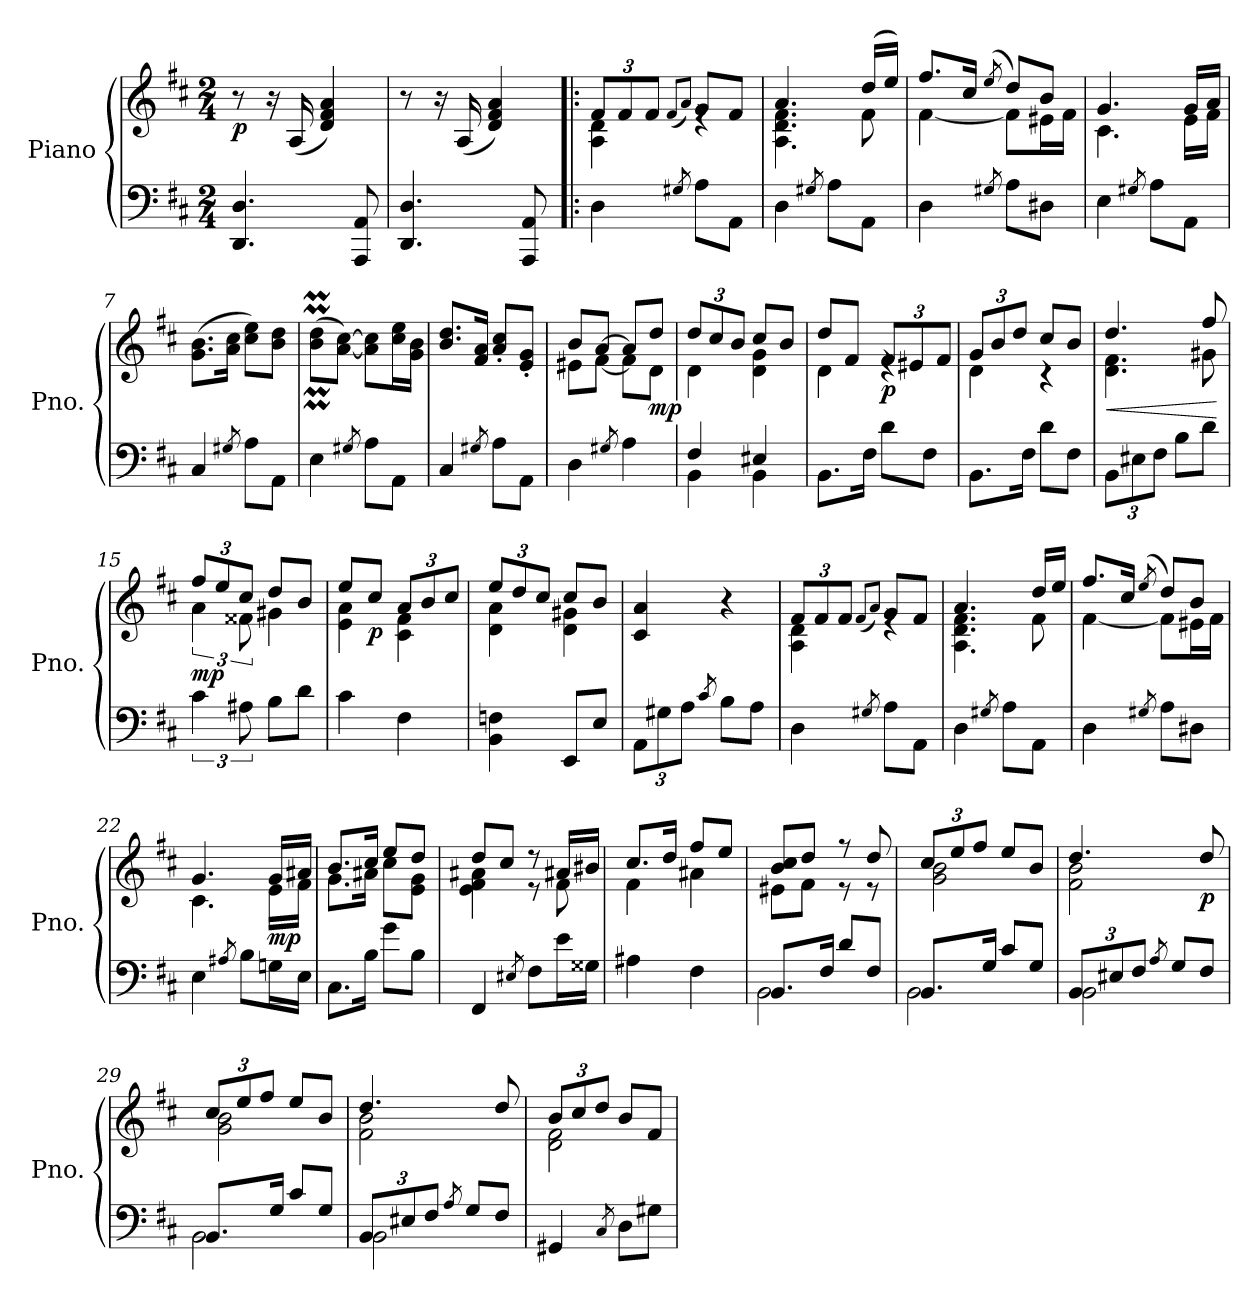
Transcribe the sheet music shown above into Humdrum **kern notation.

**kern	**kern	**dynam
*part1	*part1	*part1
*staff2	*staff1	*staff1/2
*I"Piano	*	*
*I'Pno.	*	*
*clefF4	*clefG2	*
*k[f#c#]	*k[f#c#]	*
*M2/4	*M2/4	*
*MM58	*MM58	*
=1	=1	=1
!	!	!LO:DY:b
4.DD/ 4.D/	8r	p
.	16r	.
.	(<16A/	.
.	4d/ 4f#/ 4a/)	.
8AAA/ 8AA/	.	.
=2	=2	=2
4.DD/ 4.D/	8r	.
.	16r	.
.	(<16A/	.
.	4d/ 4f#/ 4a/)	.
8AAA/ 8AA/	.	.
=3!|:	=3!|:	=3!|:
*	*Xbrackettup	*
*	*MM60	*
*	*^	*
4D\	12f#/L	4A\ 4d\	.
.	12f#/	.	.
.	12f#/J	.	.
.	(<8qf#/L	.	.
8qG#X/	8qa/J)	.	.
8A\L	8g/L	4re	.
8AA\J	8f#/J	.	.
=4	=4	=4	=4
4D\	4.a/	4.A\ 4.d\ 4.f#\	.
8qG#X/	.	.	.
8A\L	.	.	.
8AA\J	(>16dd/LL	8f#\	.
.	16ee/JJ)	.	.
!!LO:LB:g=z	!!
=5	=5	=5	=5
4D\	8.ff#/L	[4f#\	.
.	16cc#/Jk	.	.
8qG#X/	(<8qee/	.	.
8A\L	8dd/L)	8f#\L]	.
8D#X\J	8b/J	16e#X\L	.
.	.	16f#\JJ	.
=6	=6	=6	=6
4E\	4.g/	4.c#\	.
8qG#X/	.	.	.
8A\L	.	.	.
8AA\J	16g/LL	16e\LL	.
.	16a/JJ	16f#\JJ	.
*	*v	*v	*
=7	=7	=7
4C#/	(>8.g\ 8.b\L	.
.	16a\ 16cc#\Jk	.
8qG#X/	.	.
8A\L	8cc#\ 8ee\L)	.
8AA\J	8b\ 8dd\J	.
=8	=8	=8
4E\	(>8b\M 8dd\ML	.
.	[8a\ [8cc#\J)	.
8qG#X/	.	.
8A\L	8a\] 8cc#\]L	.
8AA\J	16cc#\ 16ee\L	.
.	16g\ 16b\JJ	.
=9	=9	=9
4C#/	8.b/ 8.dd/L	.
.	16f#/ 16a/Jk	.
8qG#X/	.	.
8A\L	8a/' 8cc#/'L	.
8AA\J	8e/' 8g/'J	.
!!LO:LB:g=z
=10	=10	=10
*	*^	*
4D\	8b/L	8e#X\L	.
.	[8a/J	[8f#\J	.
8qG#X/	.	.	.
4A\	8a/L]	8f#\L]	.
!	!	!	!LO:DY:b
.	8dd/J	8d\J	mp
=11	=11	=11	=11
*^	*	*	*
4F#/	4BB\	12dd/L	4d\	.
.	.	12cc#/	.	.
.	.	12b/J	.	.
4E#X/	4BB\	8cc#/L	4d\ 4g\	.
.	.	8b/J	.	.
*v	*v	*	*	*
=12	=12	=12	=12
8.BB\L	8dd/L	4d\	.
.	8f#/J	.	.
16F#\Jk	.	.	.
!	!	!	!LO:DY:b
8d\L	12f#/L	4re	p
.	12e#X/	.	.
8F#\J	.	.	.
.	12f#/J	.	.
=13	=13	=13	=13
8.BB\L	12g/L	4d\	.
.	12b/	.	.
.	12dd/J	.	.
16F#\Jk	.	.	.
8d\L	8cc#/L	4r	.
8F#\J	8b/J	.	.
=14	=14	=14	=14
*Xbrackettup	*	*	*
!	!	!	!LO:HP:b
12BB\L	4.dd/	4.d\ 4.f#\	<
12E#X\	.	.	.
12F#\J	.	.	.
8B\L	.	.	.
8d\J	8ff#/	8g#X\	.
*	*v	*v	*
.	.	[
!!LO:LB:g=z
=15	=15	=15
*	*^	*
*brackettup	*	*brackettup	*
!	!	!	!LO:DY:b
6c#\	12ff#/L	6a\	mp
.	12ee/	.	.
12A#X\	12cc#/J	12f##X\	.
8B\L	8dd/L	4g#X\	.
8d\J	8b/J	.	.
=16	=16	=16	=16
4c#\	8ee/L	4e\ 4a\	.
!	!	!	!LO:DY:b
.	8cc#/J	.	p
*	*Xbrackettup	*	*
4F#\	12a/L	4c#\ 4f#\	.
.	12b/	.	.
.	12cc#/J	.	.
=17	=17	=17	=17
4BB\ 4Fn\	12ee/L	4d\ 4a\	.
.	12dd/	.	.
.	12cc#/J	.	.
8EE/L	8cc#/L	4d\ 4g#X\	.
8E/J	8b/J	.	.
*	*v	*v	*
=18	=18	=18
*Xbrackettup	*	*
12AA\L	4c#/ 4a/	.
12G#X\	.	.
12A\J	.	.
8qc#/	.	.
8B\L	4r	.
8A\J	.	.
=19	=19	=19
*	*^	*
4D\	12f#/L	4A\ 4d\	.
.	12f#/	.	.
.	12f#/J	.	.
.	(<8qf#/L	.	.
8qG#X/	8qa/J)	.	.
8A\L	8g/L	4re	.
8AA\J	8f#/J	.	.
!!LO:PB:g=z	!!
=20	=20	=20	=20
4D\	4.a/	4.A\ 4.d\ 4.f#\	.
8qG#X/	.	.	.
8A\L	.	.	.
8AA\J	16dd/LL	8f#\	.
.	16ee/JJ	.	.
=21	=21	=21	=21
4D\	8.ff#/L	[4f#\	.
.	16cc#/Jk	.	.
8qG#X/	(<8qee/	.	.
8A\L	8dd/L)	8f#\L]	.
8D#X\J	8b/J	16e#X\L	.
.	.	16f#\JJ	.
=22	=22	=22	=22
4E\	4.g/	4.c#\	.
8qA#X/	.	.	.
8B\L	.	.	.
!	!	!	!LO:DY:b
16Gn\L	16g/LL	16e\LL	mp
16E\JJ	16a#X/JJ	16f#\JJ	.
=23	=23	=23	=23
8.C#\L	8.b/L	8.g\L	.
16B\Jk	16cc#/Jk	16a#X\Jk	.
8g\L	8ee/L	8cc#\L	.
8B\J	8dd/J	8e\ 8g\J	.
=24	=24	=24	=24
4FF#/	8dd/L	4e\ 4f#\ 4a#X\	.
.	8cc#/J	.	.
8qE#X/	.	.	.
8F#\L	8r	8r	.
16e\L	16a#X/LL	8f#\	.
16G##X\JJ	16b#X/JJ	.	.
!!LO:LB:g=z	!!
=25	=25	=25	=25
4A#X\	8.cc#/L	4f#\	.
.	16dd/Jk	.	.
4F#\	8ff#/L	4a#X\	.
.	8ee/J	.	.
=26	=26	=26	=26
*^	*	*	*
8.BB/L	2BB\	8b/ 8cc#/L	8e#X\L	.
.	.	8dd/J	8f#\J	.
16F#/Jk	.	.	.	.
8d/L	.	8r	8r	.
8F#/J	.	8dd/	8r	.
=27	=27	=27	=27	=27
8.BB/L	2BB\	12cc#/L	2g\ 2b\	.
.	.	12ee/	.	.
.	.	12ff#/J	.	.
16G/Jk	.	.	.	.
8c#/L	.	8ee/L	.	.
8G/J	.	8b/J	.	.
=28	=28	=28	=28	=28
12BB/L	2BB\	4.dd/	2f#\ 2b\	.
12E#X/	.	.	.	.
12F#/J	.	.	.	.
8qA/	.	.	.	.
8G/L	.	.	.	.
!	!	!	!	!LO:DY:b
8F#/J	.	8dd/	.	p
=29	=29	=29	=29	=29
8.BB/L	2BB\	12cc#/L	2g\ 2b\	.
.	.	12ee/	.	.
.	.	12ff#/J	.	.
16G/Jk	.	.	.	.
8c#/L	.	8ee/L	.	.
8G/J	.	8b/J	.	.
!!LO:LB:g=z	!!
=30	=30	=30	=30	=30
12BB/L	2BB\	4.dd/	2f#\ 2b\	.
12E#X/	.	.	.	.
12F#/J	.	.	.	.
8qA/	.	.	.	.
8G/L	.	.	.	.
8F#/J	.	8dd/	.	.
*v	*v	*	*	*
=31	=31	=31	=31
4GG#X/	12b/L	2d\ 2f#\	.
.	12cc#/	.	.
.	12dd/J	.	.
8qC#/	.	.	.
8D\L	8b/L	.	.
8G#X\J	8f#/J	.	.
*	*v	*v	*
=	=	=
*-	*-	*-
